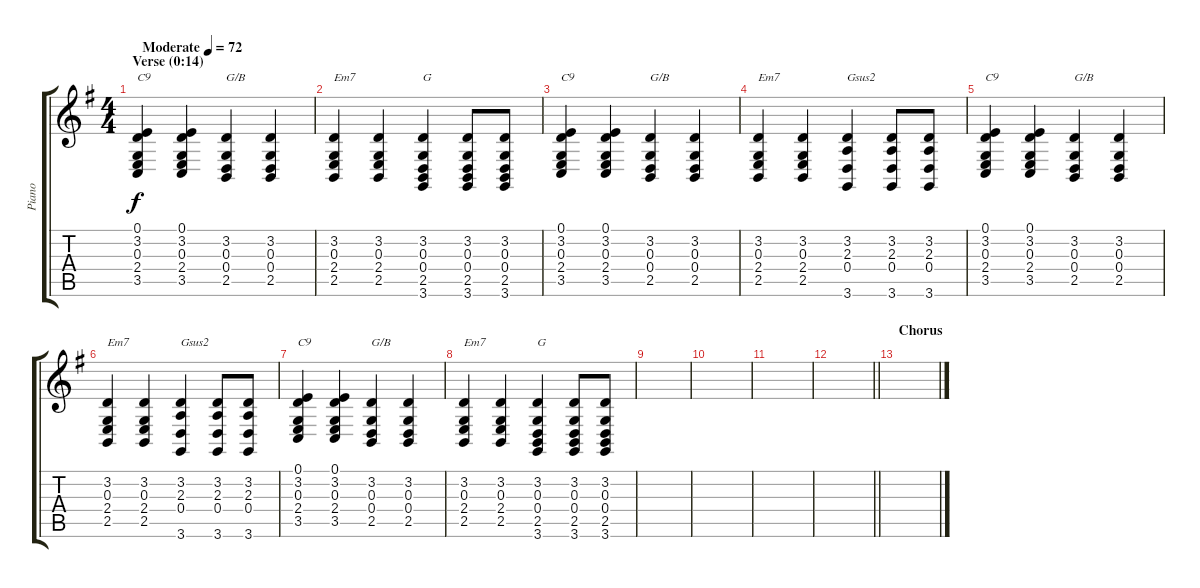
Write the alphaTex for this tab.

\track ("Piano" "Piano") {instrument acousticgrandpiano}
\staff {score tabs}
\tuning (E4 B3 G3 D3 A2 E2) {hide}
\ts (4 4)
\section ("" "Verse (0:14)")
\tempo (72 "Moderate")
\clef g2
\ks g
(0.1 3.2 0.3 2.4 3.5).4{txt "C9" dy f instrument acousticgrandpiano} (0.1 3.2 0.3 2.4 3.5).4 (3.2 0.3 0.4 2.5).4{txt "G/B"} (3.2 0.3 0.4 2.5).4 |
(3.2 0.3 2.4 2.5).4{txt "Em7"} (3.2 0.3 2.4 2.5).4 (3.2 0.3 0.4 2.5 3.6).4{txt "G"} (3.2 0.3 0.4 2.5 3.6).8 (3.2 0.3 0.4 2.5 3.6).8 |
(0.1 3.2 0.3 2.4 3.5).4{txt "C9"} (0.1 3.2 0.3 2.4 3.5).4 (3.2 0.3 0.4 2.5).4{txt "G/B"} (3.2 0.3 0.4 2.5).4 |
(3.2 0.3 2.4 2.5).4{txt "Em7"} (3.2 0.3 2.4 2.5).4 (3.2 2.3 0.4 3.6).4{txt "Gsus2"} (3.2 2.3 0.4 3.6).8 (3.2 2.3 0.4 3.6).8 |
(0.1 3.2 0.3 2.4 3.5).4{txt "C9"} (0.1 3.2 0.3 2.4 3.5).4 (3.2 0.3 0.4 2.5).4{txt "G/B"} (3.2 0.3 0.4 2.5).4 |
(3.2 0.3 2.4 2.5).4{txt "Em7"} (3.2 0.3 2.4 2.5).4 (3.2 2.3 0.4 3.6).4{txt "Gsus2"} (3.2 2.3 0.4 3.6).8 (3.2 2.3 0.4 3.6).8 |
(0.1 3.2 0.3 2.4 3.5).4{txt "C9"} (0.1 3.2 0.3 2.4 3.5).4 (3.2 0.3 0.4 2.5).4{txt "G/B"} (3.2 0.3 0.4 2.5).4 |
(3.2 0.3 2.4 2.5).4{txt "Em7"} (3.2 0.3 2.4 2.5).4 (3.2 0.3 0.4 2.5 3.6).4{txt "G"} (3.2 0.3 0.4 2.5 3.6).8 (3.2 0.3 0.4 2.5 3.6).8 |
|
|
|
\barLineRight lightlight
|
\section ("" "Chorus")
